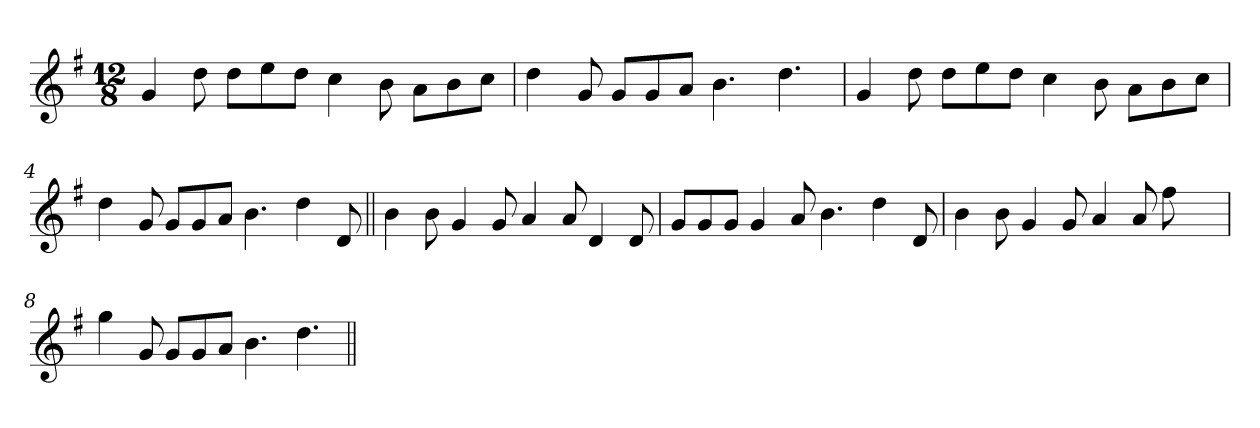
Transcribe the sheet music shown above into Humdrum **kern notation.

**kern
*part1
*staff1
*clefG2
*k[f#]
*G:
*M12/8
=1
4g/
8dd\
8dd\L
8ee\
8dd\J
4cc\
8b\
8a\L
8b\
8cc\J
=2
4dd\
8g/
8g/L
8g/
8a/J
4.b\
4.dd\
=3
4g/
8dd\
8dd\L
8ee\
8dd\J
4cc\
8b\
8a\L
8b\
8cc\J
=4
4dd\
8g/
8g/L
8g/
8a/J
4.b\
4dd\
8d/
!!LO:LB:g=z
=5||
4b\
8b\
4g/
8g/
4a/
8a/
4d/
8d/
=6
8g/L
8g/
8g/J
4g/
8a/
4.b\
4dd\
8d/
=7
4b\
8b\
4g/
8g/
4a/
8a/
8ff#\
4ryy
=8
4gg\
8g/
8g/L
8g/
8a/J
4.b\
4.dd\
=||
*-
